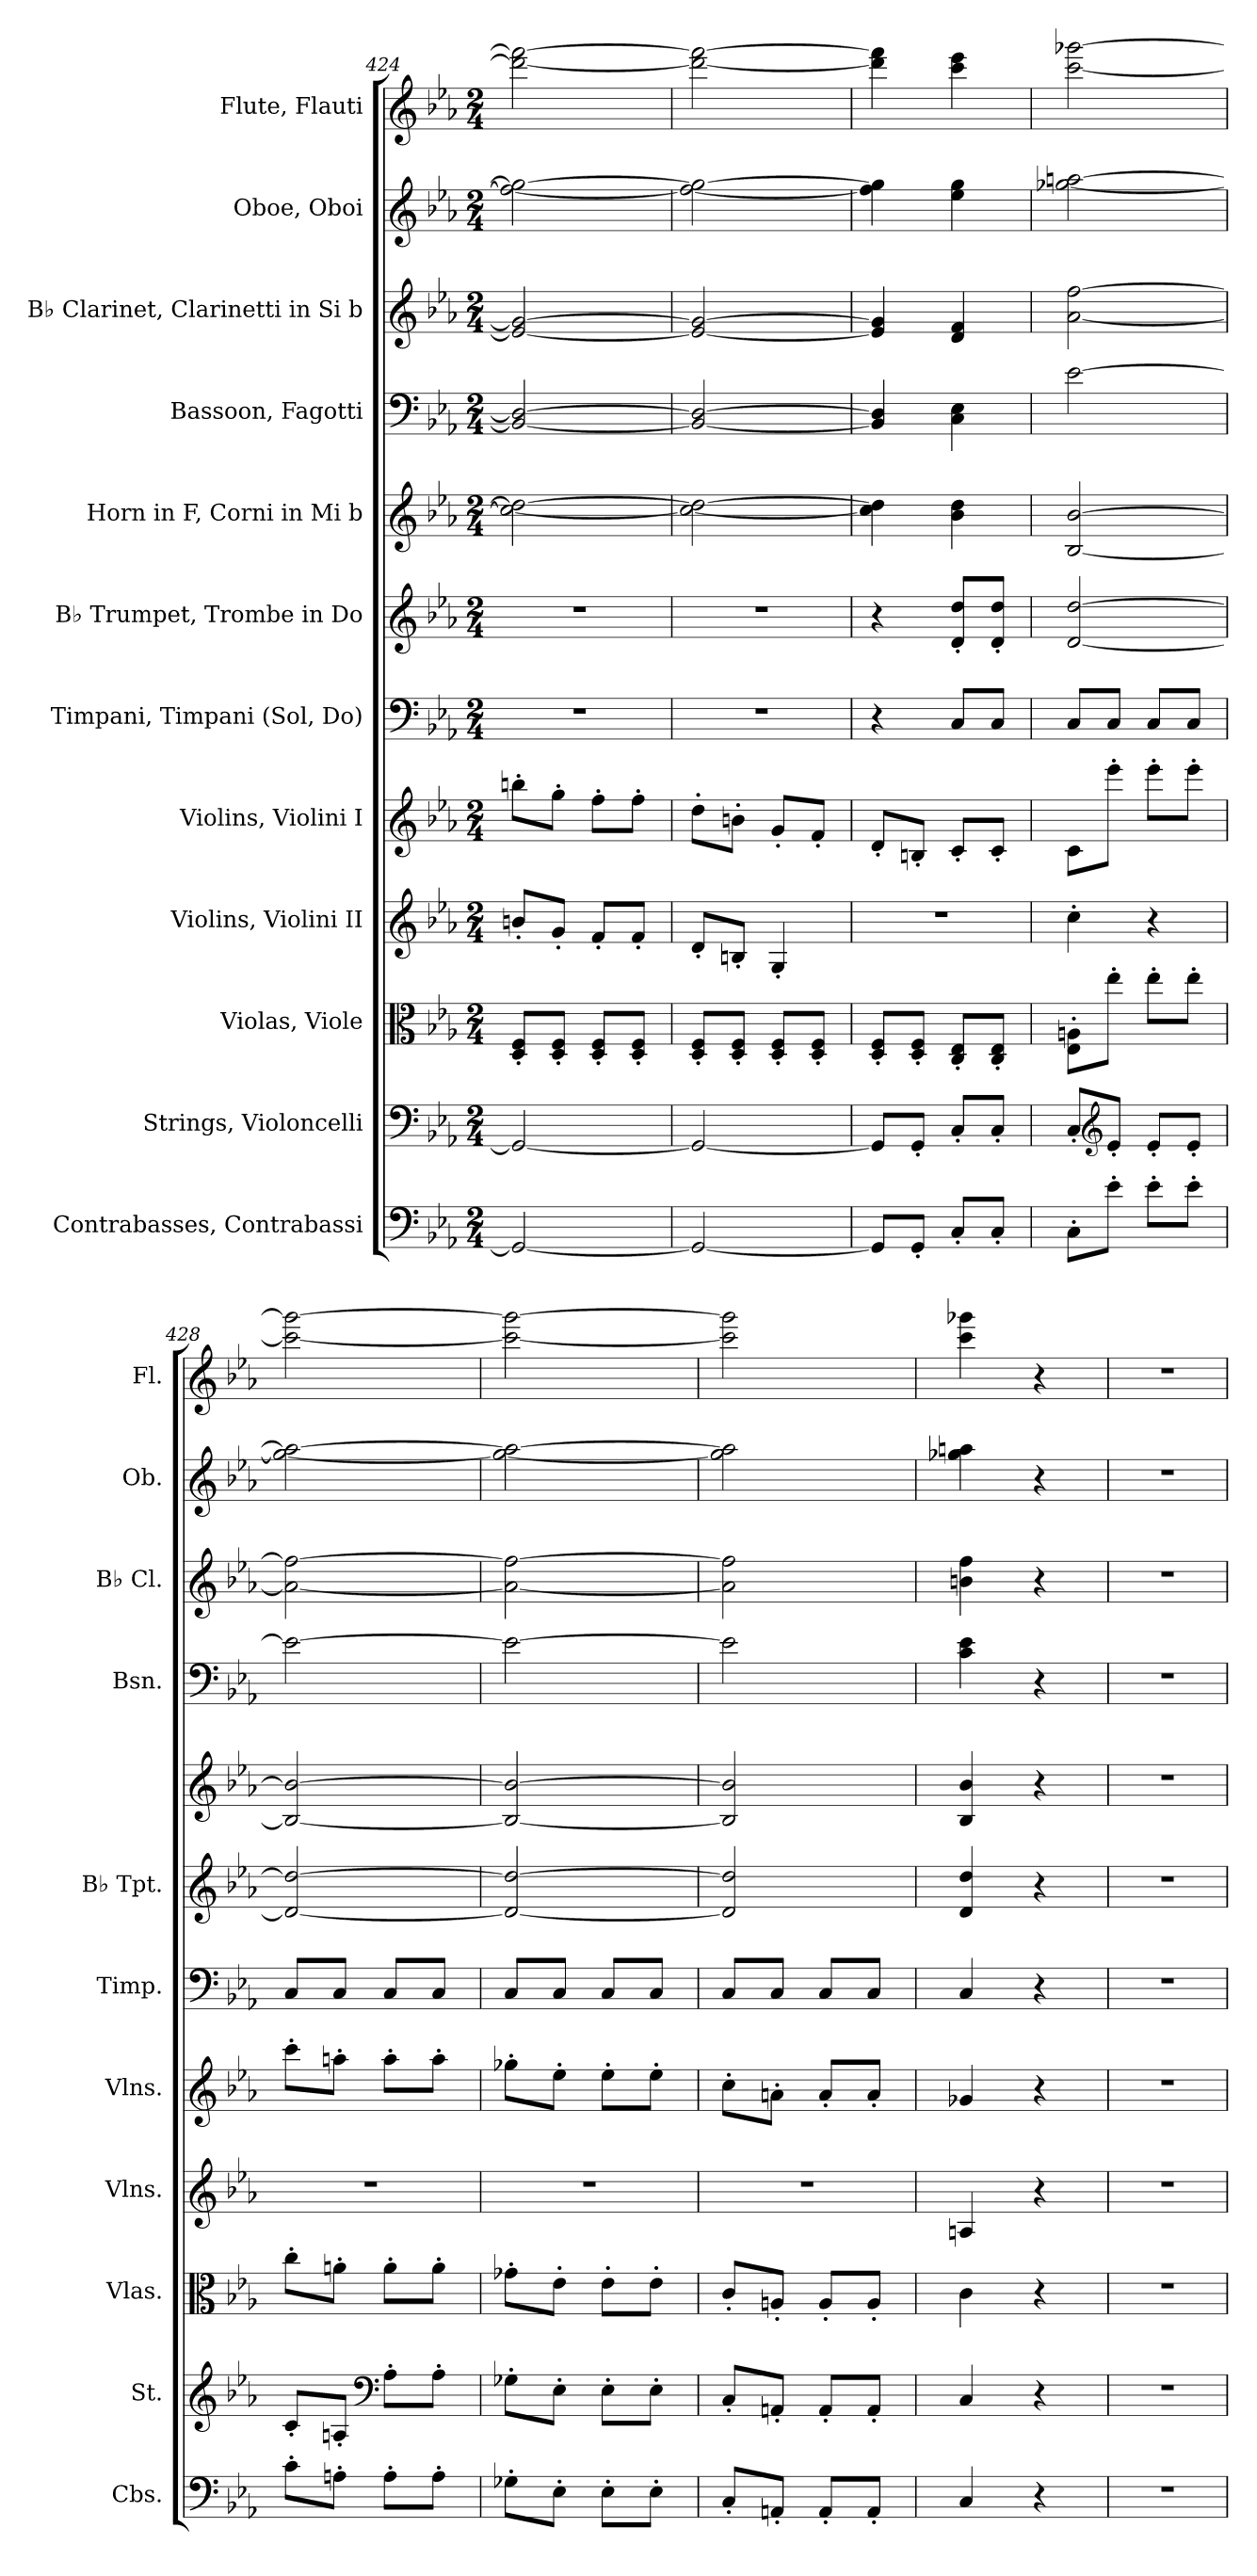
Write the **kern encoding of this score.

**kern	**kern	**kern	**kern	**kern	**kern	**kern	**kern	**kern	**kern	**kern	**kern
*part12	*part11	*part10	*part9	*part8	*part7	*part6	*part5	*part4	*part3	*part2	*part1
*staff12	*staff11	*staff10	*staff9	*staff8	*staff7	*staff6	*staff5	*staff4	*staff3	*staff2	*staff1
*I"Contrabasses, Contrabassi	*I"Strings, Violoncelli	*I"Violas, Viole	*I"Violins, Violini II	*I"Violins, Violini I	*I"Timpani, Timpani (Sol, Do)	*I"B♭ Trumpet, Trombe in Do	*I"Horn in F, Corni in Mi b	*I"Bassoon, Fagotti	*I"B♭ Clarinet, Clarinetti in Si b	*I"Oboe, Oboi	*I"Flute, Flauti
*I'Cbs.	*I'St.	*I'Vlas.	*I'Vlns.	*I'Vlns.	*I'Timp.	*I'B♭ Tpt.	*	*I'Bsn.	*I'B♭ Cl.	*I'Ob.	*I'Fl.
*clefF4	*clefF4	*clefC3	*clefG2	*clefG2	*clefF4	*clefG2	*clefG2	*clefF4	*clefG2	*clefG2	*clefG2
*ITrd7c12	*	*	*	*	*	*ITrd1c2	*ITrd4c7	*	*ITrd1c2	*	*
*k[b-e-a-]	*k[b-e-a-]	*k[b-e-a-]	*k[b-e-a-]	*k[b-e-a-]	*k[b-e-a-]	*k[b-e-a-d-g-]	*k[b-e-a-d-]	*k[b-e-a-]	*k[b-e-a-d-g-]	*k[b-e-a-]	*k[b-e-a-]
*M2/4	*M2/4	*M2/4	*M2/4	*M2/4	*M2/4	*M2/4	*M2/4	*M2/4	*M2/4	*M2/4	*M2/4
=424	=424	=424	=424	=424	=424	=424	=424	=424	=424	=424	=424
2GGG/_	2GG/_	8D/' 8F/'L	8bn'/L	8bbn'\L	2r	2r	2f\_ 2g\_	2BB/_ 2D/_	2d/_ 2f/_	2ff\_ 2gg\_	2ddd\_ 2fff\_
.	.	8D/' 8F/'J	8g'/J	8gg'\J	.	.	.	.	.	.	.
.	.	8D/' 8F/'L	8f'/L	8ff'\L	.	.	.	.	.	.	.
.	.	8D/' 8F/'J	8f'/J	8ff'\J	.	.	.	.	.	.	.
=425	=425	=425	=425	=425	=425	=425	=425	=425	=425	=425	=425
2GGG/_	2GG/_	8D/' 8F/'L	8d'/L	8dd'\L	2r	2r	2f\_ 2g\_	2BB/_ 2D/_	2d/_ 2f/_	2ff\_ 2gg\_	2ddd\_ 2fff\_
.	.	8D/' 8F/'J	8Bn'/J	8bn'\J	.	.	.	.	.	.	.
.	.	8D/' 8F/'L	4G'/	8g'/L	.	.	.	.	.	.	.
.	.	8D/' 8F/'J	.	8f'/J	.	.	.	.	.	.	.
=426	=426	=426	=426	=426	=426	=426	=426	=426	=426	=426	=426
8GGG/L]	8GG/L]	8D/' 8F/'L	2r	8d'/L	4r	4r	4f\] 4g\]	4BB/] 4D/]	4d/] 4f/]	4ff\] 4gg\]	4ddd\] 4fff\]
8GGG'/J	8GG'/J	8D/' 8F/'J	.	8Bn'/J	.	.	.	.	.	.	.
8CC'/L	8C'/L	8C/' 8E-/'L	.	8c'/L	8C/L	8c/' 8cc/'L	4e-\ 4g\	4C\ 4E-\	4c/ 4e-/	4ee-\ 4gg\	4ccc\ 4eee-\
8CC'/J	8C'/J	8C/' 8E-/'J	.	8c'/J	8C/J	8c/' 8cc/'J	.	.	.	.	.
!!LO:PB:g=z
=427	=427	=427	=427	=427	=427	=427	=427	=427	=427	=427	=427
8CC'\L	8C'/L	8E-\' 8An\'L	4cc'\	8c\L	8C/L	[2c/ [2cc/	[2E-/ [2e-/	[2e-\	[2g-\ [2ee-\	[2gg-X\ [2aan\	[2ccc\ [2ggg-X\
*	*clefG2	*	*	*	*	*	*	*	*	*	*
8E-'\J	8e-'/J	8ee-'\J	.	8eee-'\J	8C/J	.	.	.	.	.	.
8E-'\L	8e-'/L	8ee-'\L	4r	8eee-'\L	8C/L	.	.	.	.	.	.
8E-'\J	8e-'/J	8ee-'\J	.	8eee-'\J	8C/J	.	.	.	.	.	.
=428	=428	=428	=428	=428	=428	=428	=428	=428	=428	=428	=428
8C'\L	8c'/L	8cc'\L	2r	8ccc'\L	8C/L	2c/_ 2cc/_	2E-/_ 2e-/_	2e-\_	2g-\_ 2ee-\_	2gg-\_ 2aa\_	2ccc\_ 2ggg-\_
8AAn'\J	8An'/J	8an'\J	.	8aan'\J	8C/J	.	.	.	.	.	.
*	*clefF4	*	*	*	*	*	*	*	*	*	*
8AA'\L	8A'\L	8a'\L	.	8aa'\L	8C/L	.	.	.	.	.	.
8AA'\J	8A'\J	8a'\J	.	8aa'\J	8C/J	.	.	.	.	.	.
=429	=429	=429	=429	=429	=429	=429	=429	=429	=429	=429	=429
8GG-X'\L	8G-X'\L	8g-X'\L	2r	8gg-X'\L	8C/L	2c/_ 2cc/_	2E-/_ 2e-/_	2e-\_	2g-\_ 2ee-\_	2gg-\_ 2aa\_	2ccc\_ 2ggg-\_
8EE-'\J	8E-'\J	8e-'\J	.	8ee-'\J	8C/J	.	.	.	.	.	.
8EE-'\L	8E-'\L	8e-'\L	.	8ee-'\L	8C/L	.	.	.	.	.	.
8EE-'\J	8E-'\J	8e-'\J	.	8ee-'\J	8C/J	.	.	.	.	.	.
=430	=430	=430	=430	=430	=430	=430	=430	=430	=430	=430	=430
8CC'/L	8C'/L	8c'/L	2r	8cc'\L	8C/L	2c/] 2cc/]	2E-/] 2e-/]	2e-\]	2g-\] 2ee-\]	2gg-\] 2aa\]	2ccc\] 2ggg-\]
8AAAn'/J	8AAn'/J	8An'/J	.	8an'\J	8C/J	.	.	.	.	.	.
8AAA'/L	8AA'/L	8A'/L	.	8a'/L	8C/L	.	.	.	.	.	.
8AAA'/J	8AA'/J	8A'/J	.	8a'/J	8C/J	.	.	.	.	.	.
=431	=431	=431	=431	=431	=431	=431	=431	=431	=431	=431	=431
4CC/	4C/	4c\	4An/	4g-X/	4C/	4c/ 4cc/	4E-/ 4e-/	4c\ 4e-\	4an\ 4ee-\	4gg-X\ 4aan\	4ccc\ 4ggg-X\
4r	4r	4r	4r	4r	4r	4r	4r	4r	4r	4r	4r
=432	=432	=432	=432	=432	=432	=432	=432	=432	=432	=432	=432
2r	2r	2r	2r	2r	2r	2r	2r	2r	2r	2r	2r
=	=	=	=	=	=	=	=	=	=	=	=
*-	*-	*-	*-	*-	*-	*-	*-	*-	*-	*-	*-
